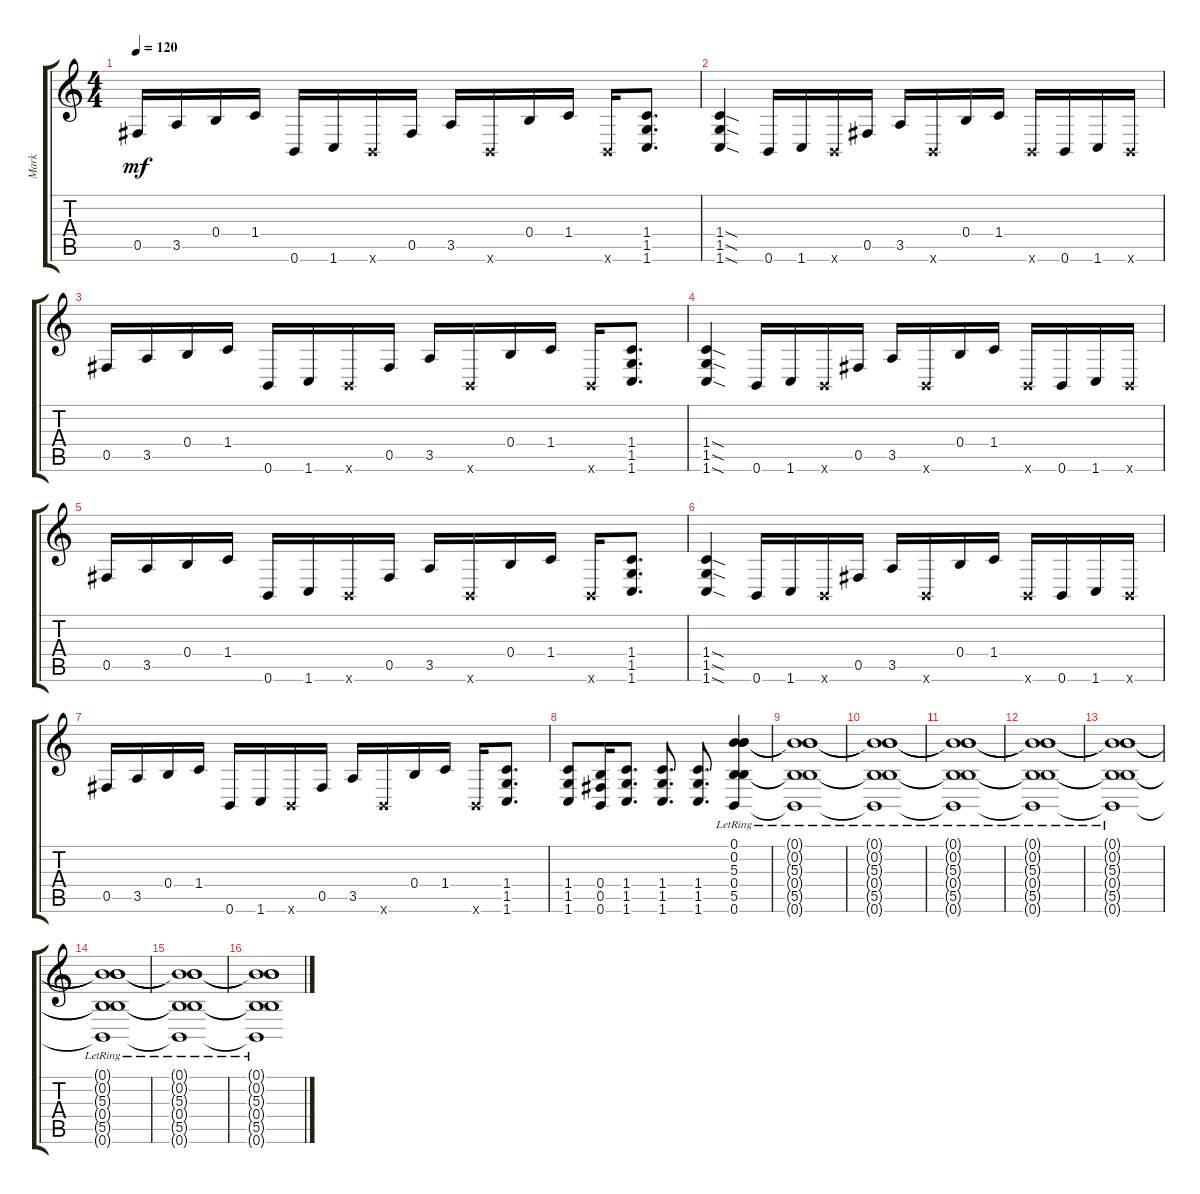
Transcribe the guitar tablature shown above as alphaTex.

\track ("Mark" "Mark") {instrument distortionguitar}
\staff {score tabs}
\tuning (B3 B3 Gb3 B2 Gb2 B1) {hide}
\ts (4 4)
\tempo 120
\clef g2
\ks c
0.5.16{dy mf} 3.5.16 0.4.16 1.4.16 0.6.16 1.6.16 0.6{x}.16 0.5.16 3.5.16 0.6{x}.16 0.4.16 1.4.16 0.6{x}.16 (1.4 1.5 1.6).8{d} |
(1.4{sod} 1.5{sod} 1.6{sod}).4 0.6.16 1.6.16 0.6{x}.16 0.5.16 3.5.16 0.6{x}.16 0.4.16 1.4.16 0.6{x}.16 0.6.16 1.6.16 0.6{x}.16 |
0.5.16 3.5.16 0.4.16 1.4.16 0.6.16 1.6.16 0.6{x}.16 0.5.16 3.5.16 0.6{x}.16 0.4.16 1.4.16 0.6{x}.16 (1.4 1.5 1.6).8{d} |
(1.4{sod} 1.5{sod} 1.6{sod}).4 0.6.16 1.6.16 0.6{x}.16 0.5.16 3.5.16 0.6{x}.16 0.4.16 1.4.16 0.6{x}.16 0.6.16 1.6.16 0.6{x}.16 |
0.5.16 3.5.16 0.4.16 1.4.16 0.6.16 1.6.16 0.6{x}.16 0.5.16 3.5.16 0.6{x}.16 0.4.16 1.4.16 0.6{x}.16 (1.4 1.5 1.6).8{d} |
(1.4{sod} 1.5{sod} 1.6{sod}).4 0.6.16 1.6.16 0.6{x}.16 0.5.16 3.5.16 0.6{x}.16 0.4.16 1.4.16 0.6{x}.16 0.6.16 1.6.16 0.6{x}.16 |
0.5.16 3.5.16 0.4.16 1.4.16 0.6.16 1.6.16 0.6{x}.16 0.5.16 3.5.16 0.6{x}.16 0.4.16 1.4.16 0.6{x}.16 (1.4 1.5 1.6).8{d} |
(1.4 1.5 1.6).8 (0.4 0.5 0.6).16 (1.4 1.5 1.6).8{d} (1.4 1.5 1.6).8{d} (1.4 1.5 1.6).8{d} (0.1{lr} 0.2{lr} 5.3{lr} 0.4{lr} 5.5{lr} 0.6{lr}).4 |
(0.1{lr t} 0.2{lr t} 5.3{lr t} 0.4{lr t} 5.5{lr t} 0.6{lr t}).1 |
(0.1{lr t} 0.2{lr t} 5.3{lr t} 0.4{lr t} 5.5{lr t} 0.6{lr t}).1 |
(0.1{lr t} 0.2{lr t} 5.3{lr t} 0.4{lr t} 5.5{lr t} 0.6{lr t}).1 |
(0.1{lr t} 0.2{lr t} 5.3{lr t} 0.4{lr t} 5.5{lr t} 0.6{lr t}).1 |
(0.1{lr t} 0.2{lr t} 5.3{lr t} 0.4{lr t} 5.5{lr t} 0.6{lr t}).1 |
(0.1{lr t} 0.2{lr t} 5.3{lr t} 0.4{lr t} 5.5{lr t} 0.6{lr t}).1 |
(0.1{lr t} 0.2{lr t} 5.3{lr t} 0.4{lr t} 5.5{lr t} 0.6{lr t}).1 |
(0.1{lr t} 0.2{lr t} 5.3{lr t} 0.4{lr t} 5.5{lr t} 0.6{lr t}).1
